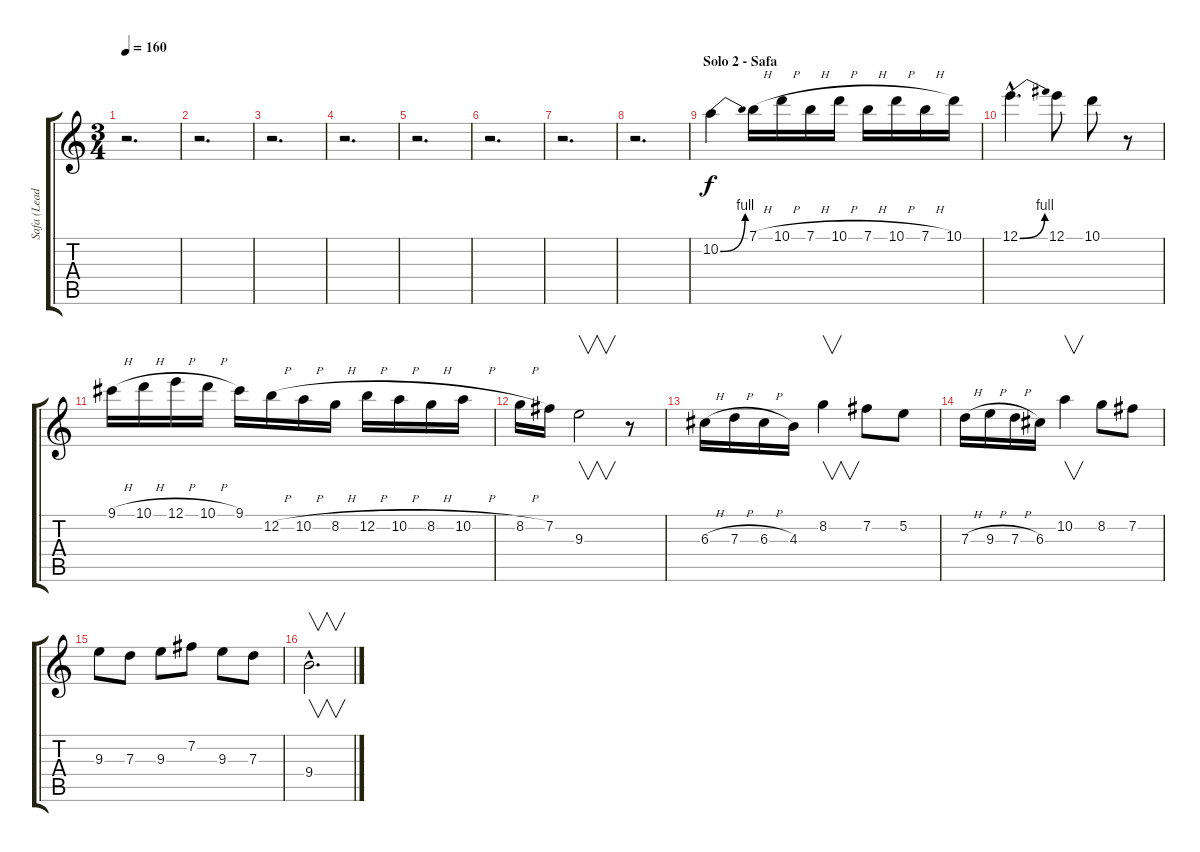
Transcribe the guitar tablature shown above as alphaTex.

\track ("Safa (Lead)" "Safa (Lead") {instrument distortionguitar}
\staff {score tabs}
\tuning (E4 B3 G3 D3 A2 E2) {hide}
\ts (3 4)
\tempo 160
\clef g2
\ks c
r.2{d dy f} |
r.2{d} |
r.2{d} |
r.2{d} |
r.2{d} |
r.2{d} |
r.2{d} |
r.2{d} |
\section ("" "Solo 2 - Safa")
10.2{be (bend 0 0 60 4)}.4{volume 16} 7.1{h}.16 10.1{h}.16 7.1{h}.16 10.1{h}.16 7.1{h}.16 10.1{h}.16 7.1{h}.16 10.1.16 |
12.1{be (bend 0 0 60 4) hac}.4{d} 12.1.8 10.1.8 r.8 |
9.1{h}.16 10.1{h}.16 12.1{h}.16 10.1{h}.16 9.1.16 12.2{h}.16 10.2{h}.16 8.2{h}.16 12.2{h}.16 10.2{h}.16 8.2{h}.16 10.2{h}.16 |
8.2{h}.16 7.2.16 9.3.2{v} r.8 |
6.3{h}.16 7.3{h}.16 6.3{h}.16 4.3.16 8.2.4{v} 7.2.8 5.2.8 |
7.3{h}.16 9.3{h}.16 7.3{h}.16 6.3.16 10.2.4{v} 8.2.8 7.2.8 |
9.3.8 7.3.8 9.3.8 7.2.8 9.3.8 7.3.8 |
9.4{hac}.2{v d}
